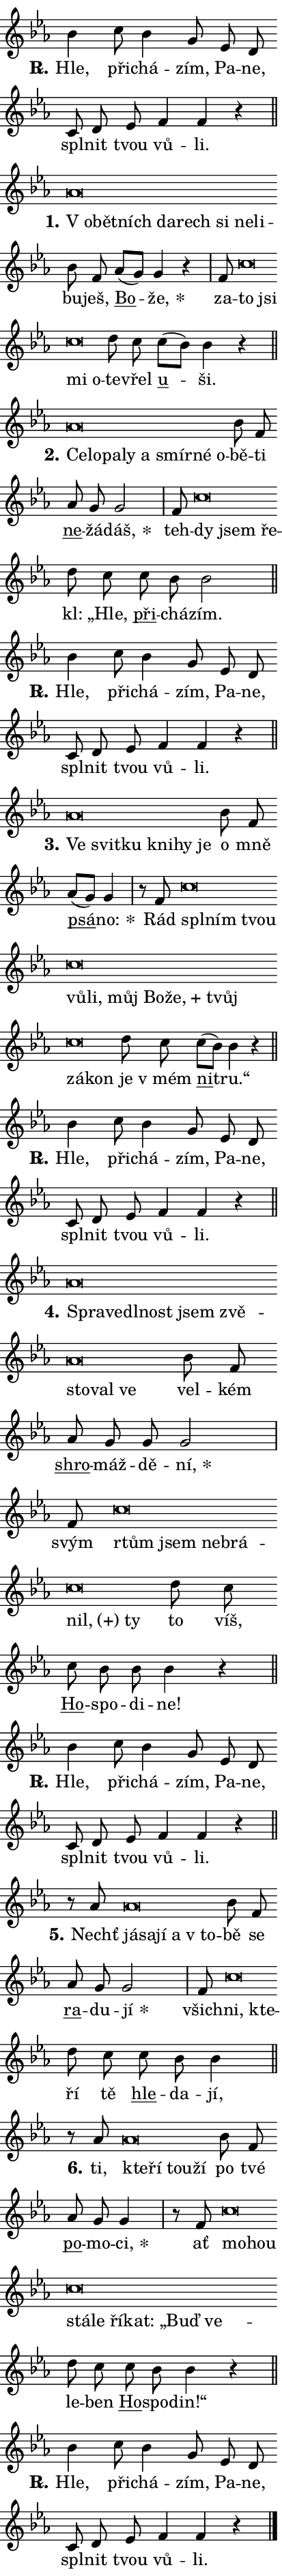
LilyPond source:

\version "2.24.0"
\header { tagline = "" }
\paper {
  indent = 0\cm
  top-margin = 0\cm
  right-margin = 0.13\cm % to fit lyric hyphens
  bottom-margin = 0\cm
  left-margin = 0\cm
  paper-width = 7\cm
  page-breaking = #ly:one-page-breaking
  system-system-spacing.basic-distance = #11
  score-system-spacing.basic-distance = #11
  ragged-last = ##f
}


%% Author: Thomas Morley
%% https://lists.gnu.org/archive/html/lilypond-user/2020-05/msg00002.html
#(define (line-position grob)
"Returns position of @var[grob} in current system:
   @code{'start}, if at first time-step
   @code{'end}, if at last time-step
   @code{'middle} otherwise
"
  (let* ((col (ly:item-get-column grob))
         (ln (ly:grob-object col 'left-neighbor))
         (rn (ly:grob-object col 'right-neighbor))
         (col-to-check-left (if (ly:grob? ln) ln col))
         (col-to-check-right (if (ly:grob? rn) rn col))
         (break-dir-left
           (and
             (ly:grob-property col-to-check-left 'non-musical #f)
             (ly:item-break-dir col-to-check-left)))
         (break-dir-right
           (and
             (ly:grob-property col-to-check-right 'non-musical #f)
             (ly:item-break-dir col-to-check-right))))
        (cond ((eqv? 1 break-dir-left) 'start)
              ((eqv? -1 break-dir-right) 'end)
              (else 'middle))))

#(define (tranparent-at-line-position vctor)
  (lambda (grob)
  "Relying on @code{line-position} select the relevant enry from @var{vctor}.
Used to determine transparency,"
    (case (line-position grob)
      ((end) (not (vector-ref vctor 0)))
      ((middle) (not (vector-ref vctor 1)))
      ((start) (not (vector-ref vctor 2))))))

noteHeadBreakVisibility =
#(define-music-function (break-visibility)(vector?)
"Makes @code{NoteHead}s transparent relying on @var{break-visibility}"
#{
  \override NoteHead.transparent =
    #(tranparent-at-line-position break-visibility)
#})

#(define delete-ledgers-for-transparent-note-heads
  (lambda (grob)
    "Reads whether a @code{NoteHead} is transparent.
If so this @code{NoteHead} is removed from @code{'note-heads} from
@var{grob}, which is supposed to be @code{LedgerLineSpanner}.
As a result ledgers are not printed for this @code{NoteHead}"
    (let* ((nhds-array (ly:grob-object grob 'note-heads))
           (nhds-list
             (if (ly:grob-array? nhds-array)
                 (ly:grob-array->list nhds-array)
                 '()))
           ;; Relies on the transparent-property being done before
           ;; Staff.LedgerLineSpanner.after-line-breaking is executed.
           ;; This is fragile ...
           (to-keep
             (remove
               (lambda (nhd)
                 (ly:grob-property nhd 'transparent #f))
               nhds-list)))
      ;; TODO find a better method to iterate over grob-arrays, similiar
      ;; to filter/remove etc for lists
      ;; For now rebuilt from scratch
      (set! (ly:grob-object grob 'note-heads)  '())
      (for-each
        (lambda (nhd)
          (ly:pointer-group-interface::add-grob grob 'note-heads nhd))
        to-keep))))

squashNotes = {
  \override NoteHead.X-extent = #'(-0.2 . 0.2)
  \override NoteHead.Y-extent = #'(-0.75 . 0)
  \override NoteHead.stencil =
    #(lambda (grob)
       (let ((pos (ly:grob-property grob 'staff-position)))
         (begin
           (if (< pos -7) (display "ERROR: Lower brevis then expected\n") (display "OK: Expected brevis position\n"))
           (if (<= pos -6) ly:text-interface::print ly:note-head::print))))
}
unSquashNotes = {
  \revert NoteHead.X-extent
  \revert NoteHead.Y-extent
  \revert NoteHead.stencil
}

hideNotes = \noteHeadBreakVisibility #begin-of-line-visible
unHideNotes = \noteHeadBreakVisibility #all-visible

% work-around for resetting accidentals
% https://lilypond.org/doc/v2.23/Documentation/notation/displaying-rhythms#unmetered-music
cadenzaMeasure = {
  \cadenzaOff
  \partial 1024 s1024
  \cadenzaOn
}

#(define-markup-command (accent layout props text) (markup?)
  "Underline accented syllable"
  (interpret-markup layout props
    #{\markup \override #'(offset . 4.3) \underline { #text }#}))

responsum = \markup \concat {
  "R" \hspace #-1.05 \path #0.1 #'((moveto 0 0.07) (lineto 0.9 0.8)) \hspace #0.05 "."
}

spaceSize = #0.6828661417322834 % exact space size for TeX Gyre Schola

\layout {
  \context {
    \Staff
    \remove "Time_signature_engraver"
    \override LedgerLineSpanner.after-line-breaking = #delete-ledgers-for-transparent-note-heads
  }
  \context {
    \Lyrics {
      \override LyricSpace.minimum-distance = \spaceSize
      \override LyricText.font-name = #"TeX Gyre Schola"
      \override LyricText.font-size = 1
      \override StanzaNumber.font-name = #"TeX Gyre Schola Bold"
      \override StanzaNumber.font-size = 1
    }
  }
  \context {
    \Score 
    \override NoteHead.text =
      #(lambda (grob) 
        (let ((pos (ly:grob-property grob 'staff-position)))
          #{\markup {
            \combine
              \halign #-0.55 \raise #(if (= pos -6) 0 0.5) \override #'(thickness . 2) \draw-line #'(3.2 . 0)
              \musicglyph "noteheads.sM1"
          }#}))
  }
}

% magnetic-lyrics.ily
%
%   written by
%     Jean Abou Samra <jean@abou-samra.fr>
%     Werner Lemberg <wl@gnu.org>
%
%   adapted by
%     Jiri Hon <jiri.hon@gmail.com>
%
% Version 2022-Apr-15

% https://www.mail-archive.com/lilypond-user@gnu.org/msg149350.html

#(define (Left_hyphen_pointer_engraver context)
   "Collect syllable-hyphen-syllable occurrences in lyrics and store
them in properties.  This engraver only looks to the left.  For
example, if the lyrics input is @code{foo -- bar}, it does the
following.

@itemize @bullet
@item
Set the @code{text} property of the @code{LyricHyphen} grob between
@q{foo} and @q{bar} to @code{foo}.

@item
Set the @code{left-hyphen} property of the @code{LyricText} grob with
text @q{foo} to the @code{LyricHyphen} grob between @q{foo} and
@q{bar}.
@end itemize

Use this auxiliary engraver in combination with the
@code{lyric-@/text::@/apply-@/magnetic-@/offset!} hook."
   (let ((hyphen #f)
         (text #f))
     (make-engraver
      (acknowledgers
       ((lyric-syllable-interface engraver grob source-engraver)
        (set! text grob)))
      (end-acknowledgers
       ((lyric-hyphen-interface engraver grob source-engraver)
        ;(when (not (grob::has-interface grob 'lyric-space-interface))
          (set! hyphen grob)));)
      ((stop-translation-timestep engraver)
       (when (and text hyphen)
         (ly:grob-set-object! text 'left-hyphen hyphen))
       (set! text #f)
       (set! hyphen #f)))))

#(define (lyric-text::apply-magnetic-offset! grob)
   "If the space between two syllables is less than the value in
property @code{LyricText@/.details@/.squash-threshold}, move the right
syllable to the left so that it gets concatenated with the left
syllable.

Use this function as a hook for
@code{LyricText@/.after-@/line-@/breaking} if the
@code{Left_@/hyphen_@/pointer_@/engraver} is active."
   (let ((hyphen (ly:grob-object grob 'left-hyphen #f)))
     (when hyphen
       (let ((left-text (ly:spanner-bound hyphen LEFT)))
         (when (grob::has-interface left-text 'lyric-syllable-interface)
           (let* ((common (ly:grob-common-refpoint grob left-text X))
                  (this-x-ext (ly:grob-extent grob common X))
                  (left-x-ext
                   (begin
                     ;; Trigger magnetism for left-text.
                     (ly:grob-property left-text 'after-line-breaking)
                     (ly:grob-extent left-text common X)))
                  ;; `delta` is the gap width between two syllables.
                  (delta (- (interval-start this-x-ext)
                            (interval-end left-x-ext)))
                  (details (ly:grob-property grob 'details))
                  (threshold (assoc-get 'squash-threshold details 0.2)))
             (when (< delta threshold)
               (let* (;; We have to manipulate the input text so that
                      ;; ligatures crossing syllable boundaries are not
                      ;; disabled.  For languages based on the Latin
                      ;; script this is essentially a beautification.
                      ;; However, for non-Western scripts it can be a
                      ;; necessity.
                      (lt (ly:grob-property left-text 'text))
                      (rt (ly:grob-property grob 'text))
                      (is-space (grob::has-interface hyphen 'lyric-space-interface))
                      (space (if is-space " " ""))
                      (extra-delta (if is-space spaceSize 0))
                      ;; Append new syllable.
                      (ltrt-space (if (and (string? lt) (string? rt))
                                (string-append lt space rt)
                                (make-concat-markup (list lt space rt))))
                      ;; Right-align `ltrt` to the right side.
                      (ltrt-space-markup (grob-interpret-markup
                               grob
                               (make-translate-markup
                                (cons (interval-length this-x-ext) 0)
                                (make-right-align-markup ltrt-space)))))
                 (begin
                   ;; Don't print `left-text`.
                   (ly:grob-set-property! left-text 'stencil #f)
                   ;; Set text and stencil (which holds all collected
                   ;; syllables so far) and shift it to the left.
                   (ly:grob-set-property! grob 'text ltrt-space)
                   (ly:grob-set-property! grob 'stencil ltrt-space-markup)
                   (ly:grob-translate-axis! grob (- (- delta extra-delta)) X))))))))))


#(define (lyric-hyphen::displace-bounds-first grob)
   ;; Make very sure this callback isn't triggered too early.
   (let ((left (ly:spanner-bound grob LEFT))
         (right (ly:spanner-bound grob RIGHT)))
     (ly:grob-property left 'after-line-breaking)
     (ly:grob-property right 'after-line-breaking)
     (ly:lyric-hyphen::print grob)))

squashThreshold = #0.4

\layout {
  \context {
    \Lyrics
    \consists #Left_hyphen_pointer_engraver
    \override LyricText.after-line-breaking =
      #lyric-text::apply-magnetic-offset!
    \override LyricHyphen.stencil = #lyric-hyphen::displace-bounds-first
    \override LyricText.details.squash-threshold = \squashThreshold
    \override LyricHyphen.minimum-distance = 0
    \override LyricHyphen.minimum-length = \squashThreshold
  }
}

squashText = \override LyricText.details.squash-threshold = 9999
unSquashText = \override LyricText.details.squash-threshold = \squashThreshold

leftText = \override LyricText.self-alignment-X = #LEFT
unLeftText = \revert LyricText.self-alignment-X

starOffset = #(lambda (grob) 
                (let ((x_offset (ly:self-alignment-interface::aligned-on-x-parent grob)))
                  (if (= x_offset 0) 0 (+ x_offset 1.2))))

star = #(define-music-function (syllable)(string?)
"Append star separator at the end of a syllable"
#{
  \once \override LyricText.X-offset = #starOffset
  \lyricmode { \markup {
    #syllable
    \override #'((font-name . "TeX Gyre Schola Bold")) \hspace #0.2 \lower #0.65 \larger "*"
  } }
#})

starAccent = #(define-music-function (syllable)(string?)
"Append star separator at the end of a syllable and make accent"
#{
  \once \override LyricText.X-offset = #starOffset
  \lyricmode { \markup {
    \accent #syllable
    \override #'((font-name . "TeX Gyre Schola Bold")) \hspace #0.2 \lower #0.65 \larger "*"
  } }
#})

breath = #(define-music-function (syllable)(string?)
"Append breathing indicator at the end of a syllable"
#{
  \lyricmode { \markup { #syllable "+" } }
#})

optionalBreath = #(define-music-function (syllable)(string?)
"Append optional breathing indicator at the end of a syllable"
#{
  \lyricmode { \markup { #syllable "(+)" } }
#})


\score {
    <<
        \new Voice = "melody" { \cadenzaOn \key es \major \relative { bes'4 c8 bes4 g8 \bar "" es d \bar "" c d es \bar "" f4 f r \cadenzaMeasure \bar "||" \break } }
        \new Lyrics \lyricsto "melody" { \lyricmode { \set stanza = \responsum
Hle, při -- chá -- zím, Pa -- ne, spl -- nit tvou vů -- li. } }
    >>
    \layout {}
}

\score {
    <<
        \new Voice = "melody" { \cadenzaOn \key es \major \relative { \squashNotes as'\breve*1/16 \hideNotes \breve*1/16 \bar "" \breve*1/16 \bar "" \breve*1/16 \bar "" \breve*1/16 \bar "" \breve*1/16 \bar "" \breve*1/16 \breve*1/16 \bar "" \unHideNotes \unSquashNotes bes8 f \bar "" as[( g)] g4 r \cadenzaMeasure \bar "|" f8 \squashNotes c'\breve*1/16 \hideNotes \breve*1/16 \bar "" \breve*1/16 \breve*1/16 \bar "" \unHideNotes \unSquashNotes d8 c \bar "" c[( bes)] bes4 r \cadenzaMeasure \bar "||" \break } }
        \new Lyrics \lyricsto "melody" { \lyricmode { \set stanza = "1."
\leftText "V o" -- \squashText bět -- ních da -- rech si ne -- li -- \unLeftText \unSquashText bu -- ješ, \markup \accent Bo -- \star že, za -- \leftText to \squashText jsi mi o -- \unLeftText \unSquashText te -- vřel \markup \accent u -- ši. } }
    >>
    \layout {}
}

\score {
    <<
        \new Voice = "melody" { \cadenzaOn \key es \major \relative { \squashNotes as'\breve*1/16 \hideNotes \breve*1/16 \bar "" \breve*1/16 \bar "" \breve*1/16 \bar "" \breve*1/16 \bar "" \breve*1/16 \bar "" \breve*1/16 \breve*1/16 \bar "" \unHideNotes \unSquashNotes bes8 f \bar "" as g g2 \cadenzaMeasure \bar "|" f8 \squashNotes c'\breve*1/16 \hideNotes \breve*1/16 \breve*1/16 \bar "" \unHideNotes \unSquashNotes d8 c \bar "" c bes bes2 \cadenzaMeasure \bar "||" \break } }
        \new Lyrics \lyricsto "melody" { \lyricmode { \set stanza = "2."
\leftText Ce -- \squashText lo -- pa -- ly a smír -- né o -- \unLeftText \unSquashText bě -- ti \markup \accent ne -- žá -- \star dáš, teh -- \leftText dy \squashText jsem ře -- \unLeftText \unSquashText kl: „Hle, \markup \accent při -- chá -- zím. } }
    >>
    \layout {}
}

\score {
    <<
        \new Voice = "melody" { \cadenzaOn \key es \major \relative { bes'4 c8 bes4 g8 \bar "" es d \bar "" c d es \bar "" f4 f r \cadenzaMeasure \bar "||" \break } }
        \new Lyrics \lyricsto "melody" { \lyricmode { \set stanza = \responsum
Hle, při -- chá -- zím, Pa -- ne, spl -- nit tvou vů -- li. } }
    >>
    \layout {}
}

\score {
    <<
        \new Voice = "melody" { \cadenzaOn \key es \major \relative { \squashNotes as'\breve*1/16 \hideNotes \breve*1/16 \bar "" \breve*1/16 \bar "" \breve*1/16 \bar "" \breve*1/16 \breve*1/16 \bar "" \unHideNotes \unSquashNotes bes8 f \bar "" as[( g)] g4 \cadenzaMeasure \bar "|" r8 f8 \squashNotes c'\breve*1/16 \hideNotes \breve*1/16 \bar "" \breve*1/16 \bar "" \breve*1/16 \bar "" \breve*1/16 \bar "" \breve*1/16 \bar "" \breve*1/16 \bar "" \breve*1/16 \bar "" \breve*1/16 \bar "" \breve*1/16 \breve*1/16 \bar "" \unHideNotes \unSquashNotes d8 c \bar "" c[( bes)] bes4 r \cadenzaMeasure \bar "||" \break } }
        \new Lyrics \lyricsto "melody" { \lyricmode { \set stanza = "3."
\leftText Ve \squashText svit -- ku kni -- hy je \unLeftText \unSquashText o mně \markup \accent psá -- \star no: Rád \leftText spl -- \squashText ním tvou vů -- li, můj Bo -- \breath "že," tvůj zá -- kon \unLeftText \unSquashText je "v mém" \markup \accent ni -- tru.“ } }
    >>
    \layout {}
}

\score {
    <<
        \new Voice = "melody" { \cadenzaOn \key es \major \relative { bes'4 c8 bes4 g8 \bar "" es d \bar "" c d es \bar "" f4 f r \cadenzaMeasure \bar "||" \break } }
        \new Lyrics \lyricsto "melody" { \lyricmode { \set stanza = \responsum
Hle, při -- chá -- zím, Pa -- ne, spl -- nit tvou vů -- li. } }
    >>
    \layout {}
}

\score {
    <<
        \new Voice = "melody" { \cadenzaOn \key es \major \relative { \squashNotes as'\breve*1/16 \hideNotes \breve*1/16 \bar "" \breve*1/16 \bar "" \breve*1/16 \bar "" \breve*1/16 \bar "" \breve*1/16 \bar "" \breve*1/16 \bar "" \breve*1/16 \breve*1/16 \bar "" \unHideNotes \unSquashNotes bes8 f \bar "" as g g g2 \cadenzaMeasure \bar "|" f8 \squashNotes c'\breve*1/16 \hideNotes \breve*1/16 \bar "" \breve*1/16 \bar "" \breve*1/16 \bar "" \breve*1/16 \breve*1/16 \bar "" \unHideNotes \unSquashNotes d8 c \bar "" c bes bes bes4 r \cadenzaMeasure \bar "||" \break } }
        \new Lyrics \lyricsto "melody" { \lyricmode { \set stanza = "4."
\leftText Spra -- \squashText ve -- dl -- nost jsem zvě -- sto -- val ve \unLeftText \unSquashText vel -- kém \markup \accent shro -- máž -- dě -- \star ní, svým \leftText rtům \squashText jsem ne -- brá -- \optionalBreath nil, ty \unLeftText \unSquashText to víš, \markup \accent Ho -- spo -- di -- ne! } }
    >>
    \layout {}
}

\score {
    <<
        \new Voice = "melody" { \cadenzaOn \key es \major \relative { bes'4 c8 bes4 g8 \bar "" es d \bar "" c d es \bar "" f4 f r \cadenzaMeasure \bar "||" \break } }
        \new Lyrics \lyricsto "melody" { \lyricmode { \set stanza = \responsum
Hle, při -- chá -- zím, Pa -- ne, spl -- nit tvou vů -- li. } }
    >>
    \layout {}
}

\score {
    <<
        \new Voice = "melody" { \cadenzaOn \key es \major \relative { r8 as'8 \squashNotes as\breve*1/16 \hideNotes \breve*1/16 \bar "" \breve*1/16 \bar "" \breve*1/16 \breve*1/16 \bar "" \unHideNotes \unSquashNotes bes8 f \bar "" as g g2 \cadenzaMeasure \bar "|" f8 \squashNotes c'\breve*1/16 \hideNotes \breve*1/16 \bar "" \unHideNotes \unSquashNotes d8 c \bar "" c bes bes4 \cadenzaMeasure \bar "||" \break } }
        \new Lyrics \lyricsto "melody" { \lyricmode { \set stanza = "5."
Nechť \leftText já -- \squashText sa -- jí a "v to" -- \unLeftText \unSquashText bě se \markup \accent ra -- du -- \star jí všich -- \leftText ni, \squashText kte -- \unLeftText \unSquashText ří tě \markup \accent hle -- da -- jí, } }
    >>
    \layout {}
}

\score {
    <<
        \new Voice = "melody" { \cadenzaOn \key es \major \relative { r8 as'8 \squashNotes as\breve*1/16 \hideNotes \breve*1/16 \bar "" \breve*1/16 \breve*1/16 \bar "" \unHideNotes \unSquashNotes bes8 f \bar "" as g g4 \cadenzaMeasure \bar "|" r8 f8 \squashNotes c'\breve*1/16 \hideNotes \breve*1/16 \bar "" \breve*1/16 \bar "" \breve*1/16 \bar "" \breve*1/16 \bar "" \breve*1/16 \bar "" \breve*1/16 \breve*1/16 \bar "" \unHideNotes \unSquashNotes d8 c \bar "" c bes bes4 r \cadenzaMeasure \bar "||" \break } }
        \new Lyrics \lyricsto "melody" { \lyricmode { \set stanza = "6."
ti, \leftText kte -- \squashText ří tou -- ží \unLeftText \unSquashText po tvé \markup \accent po -- mo -- \star ci, ať \leftText mo -- \squashText hou stá -- le ří -- kat: „Buď ve -- \unLeftText \unSquashText le -- ben \markup \accent Ho -- spo -- din!“ } }
    >>
    \layout {}
}

\score {
    <<
        \new Voice = "melody" { \cadenzaOn \key es \major \relative { bes'4 c8 bes4 g8 \bar "" es d \bar "" c d es \bar "" f4 f r \cadenzaMeasure \bar "||" \break } \bar "|." }
        \new Lyrics \lyricsto "melody" { \lyricmode { \set stanza = \responsum
Hle, při -- chá -- zím, Pa -- ne, spl -- nit tvou vů -- li. } }
    >>
    \layout {}
}
